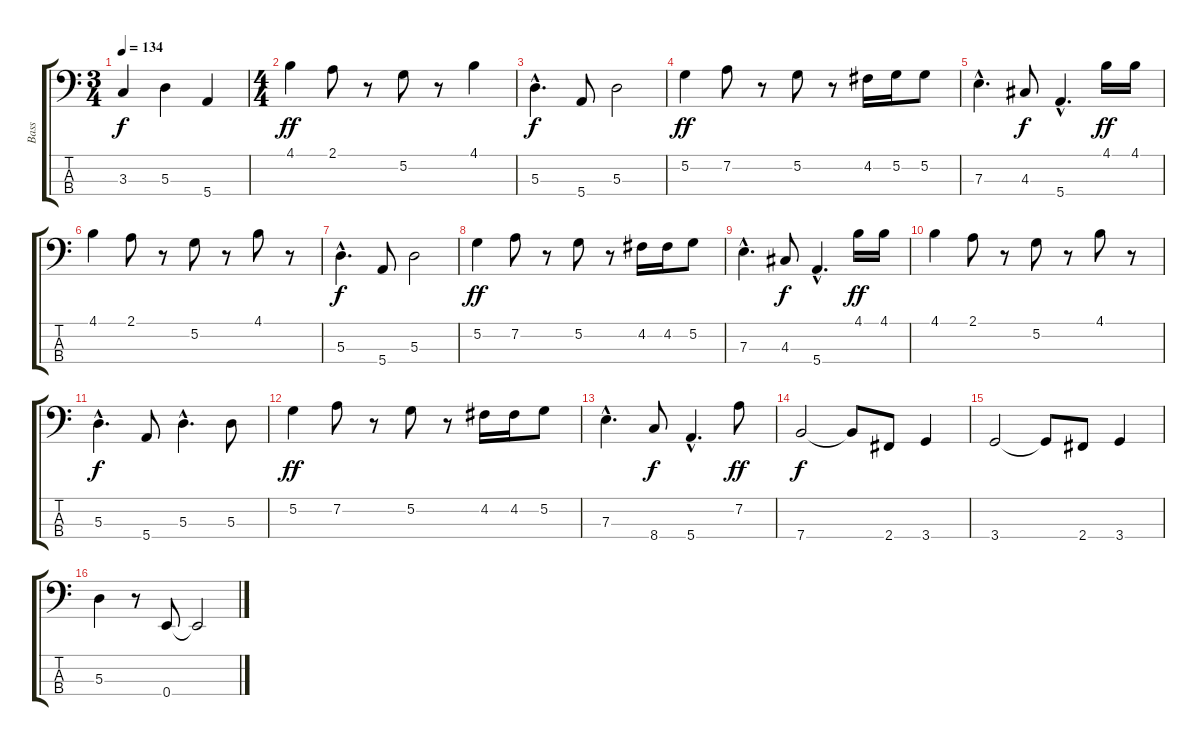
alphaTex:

\track ("Bass" "Bass") {instrument electricbasspick}
\staff {score tabs}
\tuning (G2 D2 A1 E1) {hide}
\ts (3 4)
\tempo 134
\clef f4
\ks c
3.3.4{dy f} 5.3.4 5.4.4 |
\ts (4 4)
4.1.4{dy ff} 2.1.8 r.8 5.2.8 r.8 4.1.4 |
5.3{hac}.4{d dy f} 5.4.8 5.3.2 |
5.2.4{dy ff} 7.2.8 r.8 5.2.8 r.8 4.2.16 5.2.16 5.2.8 |
7.3{hac}.4{d} 4.3.8{dy f} 5.4{hac}.4{d} 4.1.16{dy ff} 4.1.16 |
4.1.4 2.1.8 r.8 5.2.8 r.8 4.1.8 r.8 |
5.3{hac}.4{d dy f} 5.4.8 5.3.2 |
5.2.4{dy ff} 7.2.8 r.8 5.2.8 r.8 4.2.16 4.2.16 5.2.8 |
7.3{hac}.4{d} 4.3.8{dy f} 5.4{hac}.4{d} 4.1.16{dy ff} 4.1.16 |
4.1.4 2.1.8 r.8 5.2.8 r.8 4.1.8 r.8 |
5.3{hac}.4{d dy f} 5.4.8 5.3{hac}.4{d} 5.3.8 |
5.2.4{dy ff} 7.2.8 r.8 5.2.8 r.8 4.2.16 4.2.16 5.2.8 |
7.3{hac}.4{d} 8.4.8{dy f} 5.4{hac}.4{d} 7.2.8{dy ff} |
7.4.2{dy f} 7.4{t}.8 2.4.8 3.4.4 |
3.4.2 3.4{t}.8 2.4.8 3.4.4 |
5.3.4 r.8 0.4.8 0.4{t}.2
